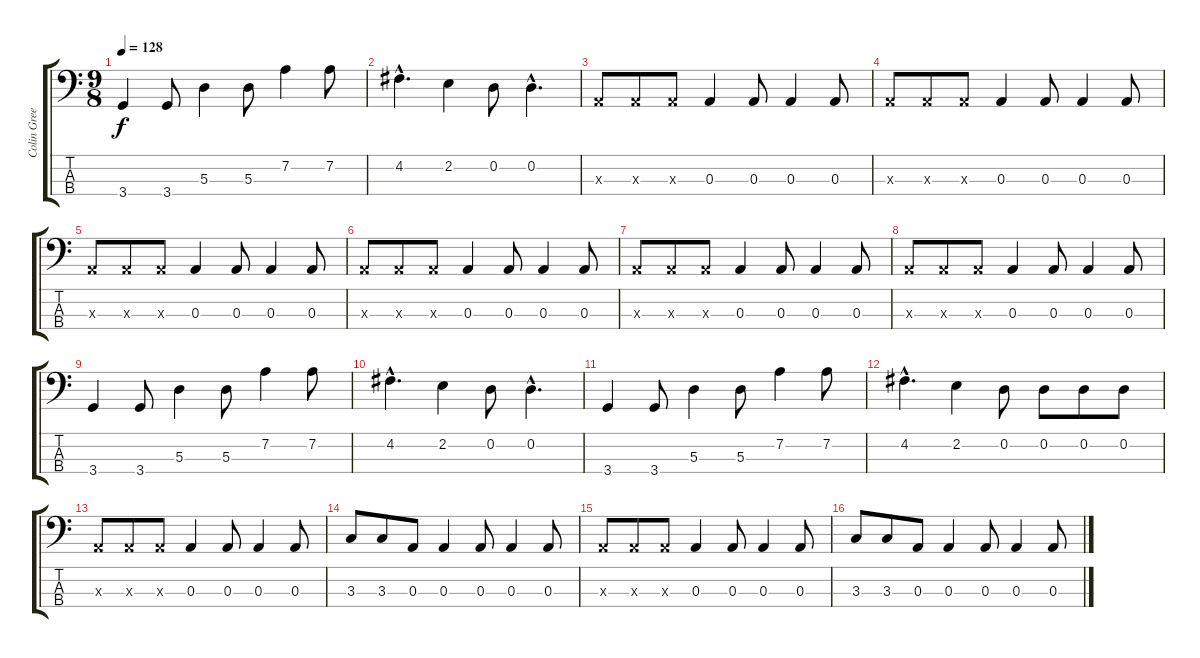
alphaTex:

\track ("Colin Greenwood - Bass" "Colin Gree") {instrument electricbasspick}
\staff {score tabs}
\tuning (G2 D2 A1 E1) {hide}
\ts (9 8)
\tempo 128
\clef f4
\ks c
3.4.4{dy f} 3.4.8 5.3.4 5.3.8 7.2.4 7.2.8 |
4.2{hac}.4{d} 2.2.4 0.2.8 0.2{hac}.4{d} |
0.3{x}.8 0.3{x}.8 0.3{x}.8 0.3.4 0.3.8 0.3.4 0.3.8 |
0.3{x}.8 0.3{x}.8 0.3{x}.8 0.3.4 0.3.8 0.3.4 0.3.8 |
0.3{x}.8 0.3{x}.8 0.3{x}.8 0.3.4 0.3.8 0.3.4 0.3.8 |
0.3{x}.8 0.3{x}.8 0.3{x}.8 0.3.4 0.3.8 0.3.4 0.3.8 |
0.3{x}.8 0.3{x}.8 0.3{x}.8 0.3.4 0.3.8 0.3.4 0.3.8 |
0.3{x}.8 0.3{x}.8 0.3{x}.8 0.3.4 0.3.8 0.3.4 0.3.8 |
3.4.4 3.4.8 5.3.4 5.3.8 7.2.4 7.2.8 |
4.2{hac}.4{d} 2.2.4 0.2.8 0.2{hac}.4{d} |
3.4.4 3.4.8 5.3.4 5.3.8 7.2.4 7.2.8 |
4.2{hac}.4{d} 2.2.4 0.2.8 0.2.8 0.2.8 0.2.8 |
0.3{x}.8 0.3{x}.8 0.3{x}.8 0.3.4 0.3.8 0.3.4 0.3.8 |
3.3.8 3.3.8 0.3.8 0.3.4 0.3.8 0.3.4 0.3.8 |
0.3{x}.8 0.3{x}.8 0.3{x}.8 0.3.4 0.3.8 0.3.4 0.3.8 |
3.3.8 3.3.8 0.3.8 0.3.4 0.3.8 0.3.4 0.3.8
